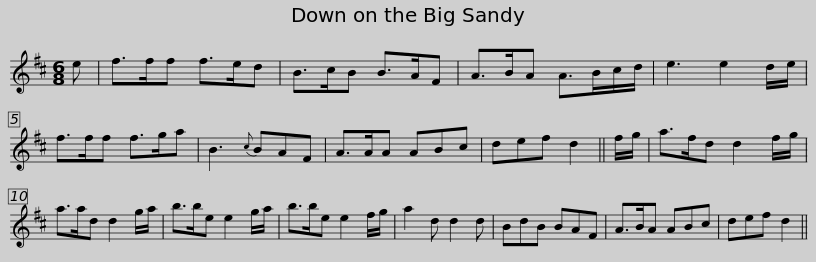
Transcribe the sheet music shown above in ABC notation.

X:1
L:1/8
M:6/8
I:linebreak $
K:D
V:1 treble
V:1
 e | f>ff f>ed | B>cB B>AF | A>BA A>Bc/d/ | e3 e2 d/e/ | %5
 f>ff f>ga | B3{c} BAF |$ A>AA ABc | def d2 || f/g/ | %10
 a>fd d2 f/g/ | a>ad d2 g/a/ | b>be e2 g/a/ | b>be e2 f/g/ | a2 d d2 d |$ %15
 BdB BAF | A>BA ABc | def d2 || %18
